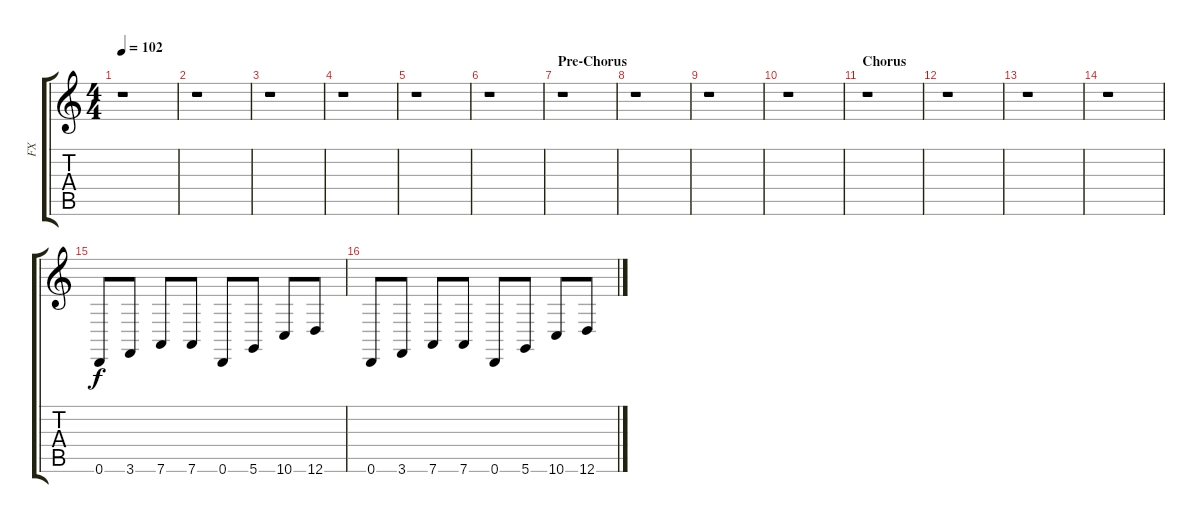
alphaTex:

\track ("FX" "FX") {instrument lead2sawtooth}
\staff {score tabs}
\tuning (E4 B3 G3 D3 A2 D2) {hide}
\ts (4 4)
\tempo 102
\clef g2
\ks c
r.1{dy f} |
r.1 |
r.1 |
r.1 |
r.1 |
r.1 |
\section ("" "Pre-Chorus")
r.1 |
r.1 |
r.1 |
r.1 |
\section ("" "Chorus")
r.1 |
r.1 |
r.1 |
r.1 |
0.6.8 3.6.8 7.6.8 7.6.8 0.6.8 5.6.8 10.6.8 12.6.8 |
0.6.8 3.6.8 7.6.8 7.6.8 0.6.8 5.6.8 10.6.8 12.6.8
